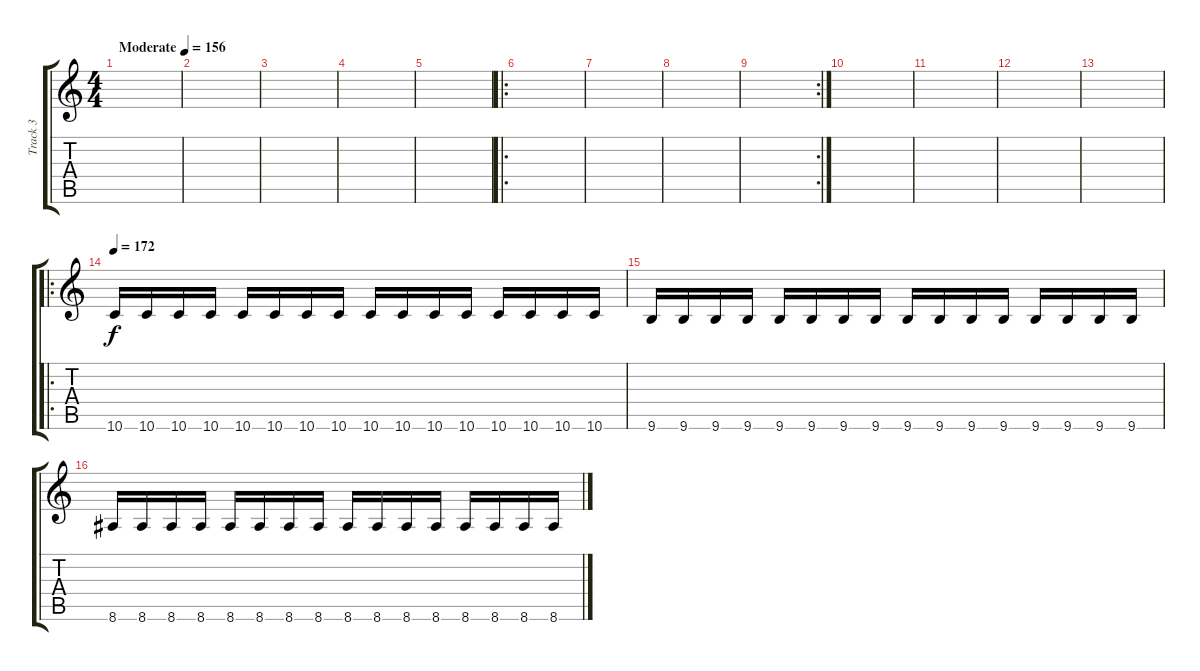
\track ("Track 3" "Track 3") {instrument overdrivenguitar}
\staff {score tabs}
\tuning (E4 B3 G3 D3 A2 D2) {hide}
\ts (4 4)
\tempo (156 "Moderate")
\clef g2
\ks c
|
|
|
|
|
\ro
|
|
|
\rc 2
|
|
|
|
|
\ro
\tempo 172
10.6.16 10.6.16 10.6.16 10.6.16 10.6.16 10.6.16 10.6.16 10.6.16 10.6.16 10.6.16 10.6.16 10.6.16 10.6.16 10.6.16 10.6.16 10.6.16 |
9.6.16 9.6.16 9.6.16 9.6.16 9.6.16 9.6.16 9.6.16 9.6.16 9.6.16 9.6.16 9.6.16 9.6.16 9.6.16 9.6.16 9.6.16 9.6.16 |
8.6.16 8.6.16 8.6.16 8.6.16 8.6.16 8.6.16 8.6.16 8.6.16 8.6.16 8.6.16 8.6.16 8.6.16 8.6.16 8.6.16 8.6.16 8.6.16
